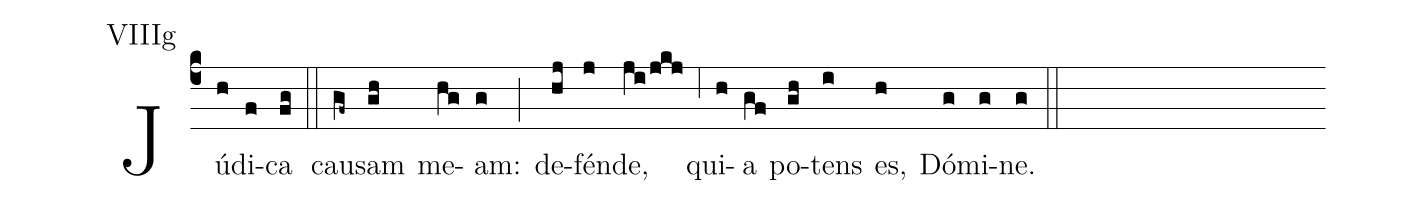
annotation: VIIIg;
%%
(c4) Jú(h)di(f)ca(fg) (::) cau(gf~)sam(gh) me(hg)am:(g) (;) de(hj)fén(j)de,(ji/jkj) (;6) qui(h)a(gf) po(gh)tens(i) es,(h) Dó(g)mi(g)ne.(g) (::)
